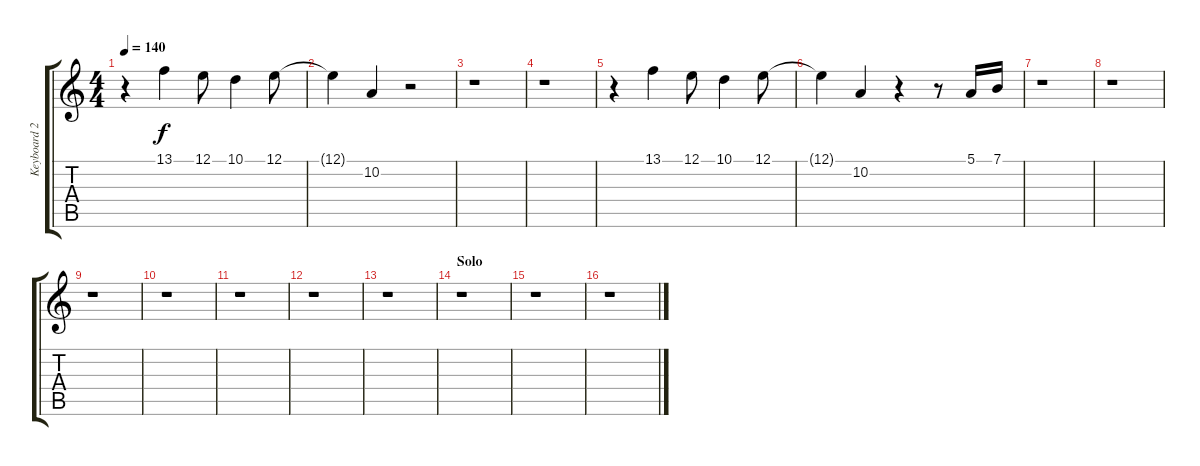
\track ("Keyboard 2" "Keyboard 2") {instrument electricgrandpiano}
\staff {score tabs}
\tuning (E4 B3 G3 D3 A2 E2) {hide}
\ts (4 4)
\tempo 140
\clef g2
\ks c
r.4{dy f} 13.1.4 12.1.8 10.1.4 12.1.8 |
12.1{t}.4 10.2.4 r.2 |
r.1 |
r.1 |
r.4 13.1.4 12.1.8 10.1.4 12.1.8 |
12.1{t}.4 10.2.4 r.4 r.8 5.1.16 7.1.16 |
r.1 |
r.1 |
r.1 |
r.1 |
r.1 |
r.1 |
r.1 |
\section ("" "Solo")
r.1 |
r.1 |
r.1
